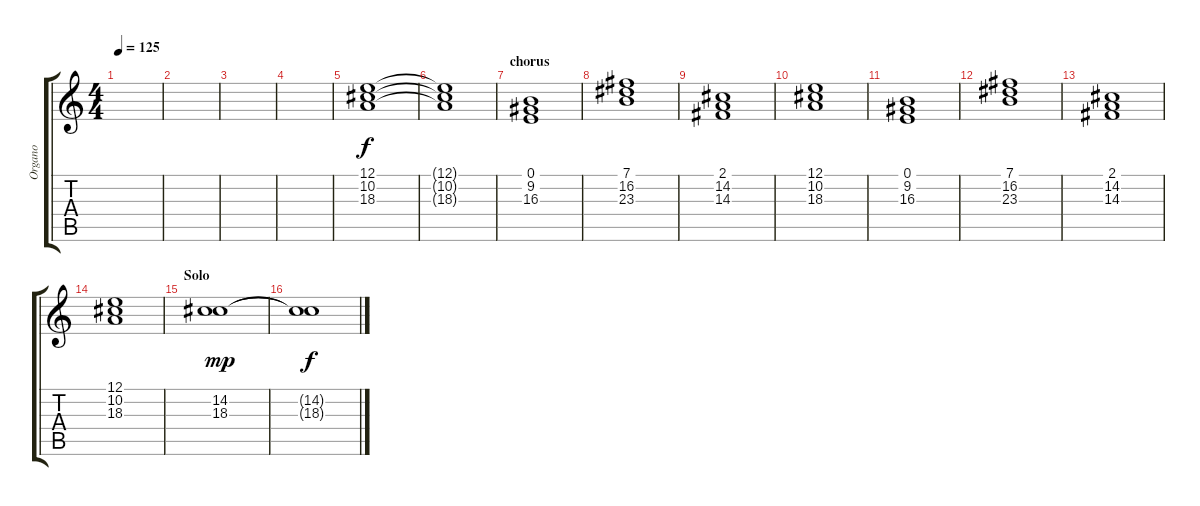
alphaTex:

\track ("Organo" "Organo") {instrument drawbarorgan}
\staff {score tabs}
\tuning (E4 B3 G3 D3 A2 E2) {hide}
\ts (4 4)
\tempo 125
\clef g2
\ks c
|
|
|
|
(12.1 10.2 18.3).1 |
(12.1{t} 10.2{t} 18.3{t}).1 |
\section ("" "chorus")
(0.1 9.2 16.3).1 |
(7.1 16.2 23.3).1 |
(2.1 14.2 14.3).1 |
(12.1 10.2 18.3).1 |
(0.1 9.2 16.3).1 |
(7.1 16.2 23.3).1 |
(2.1 14.2 14.3).1 |
(12.1 10.2 18.3).1 |
\section ("" "Solo")
(14.2 18.3).1{dy mp} |
(14.2{t} 18.3{t}).1{dy f}
